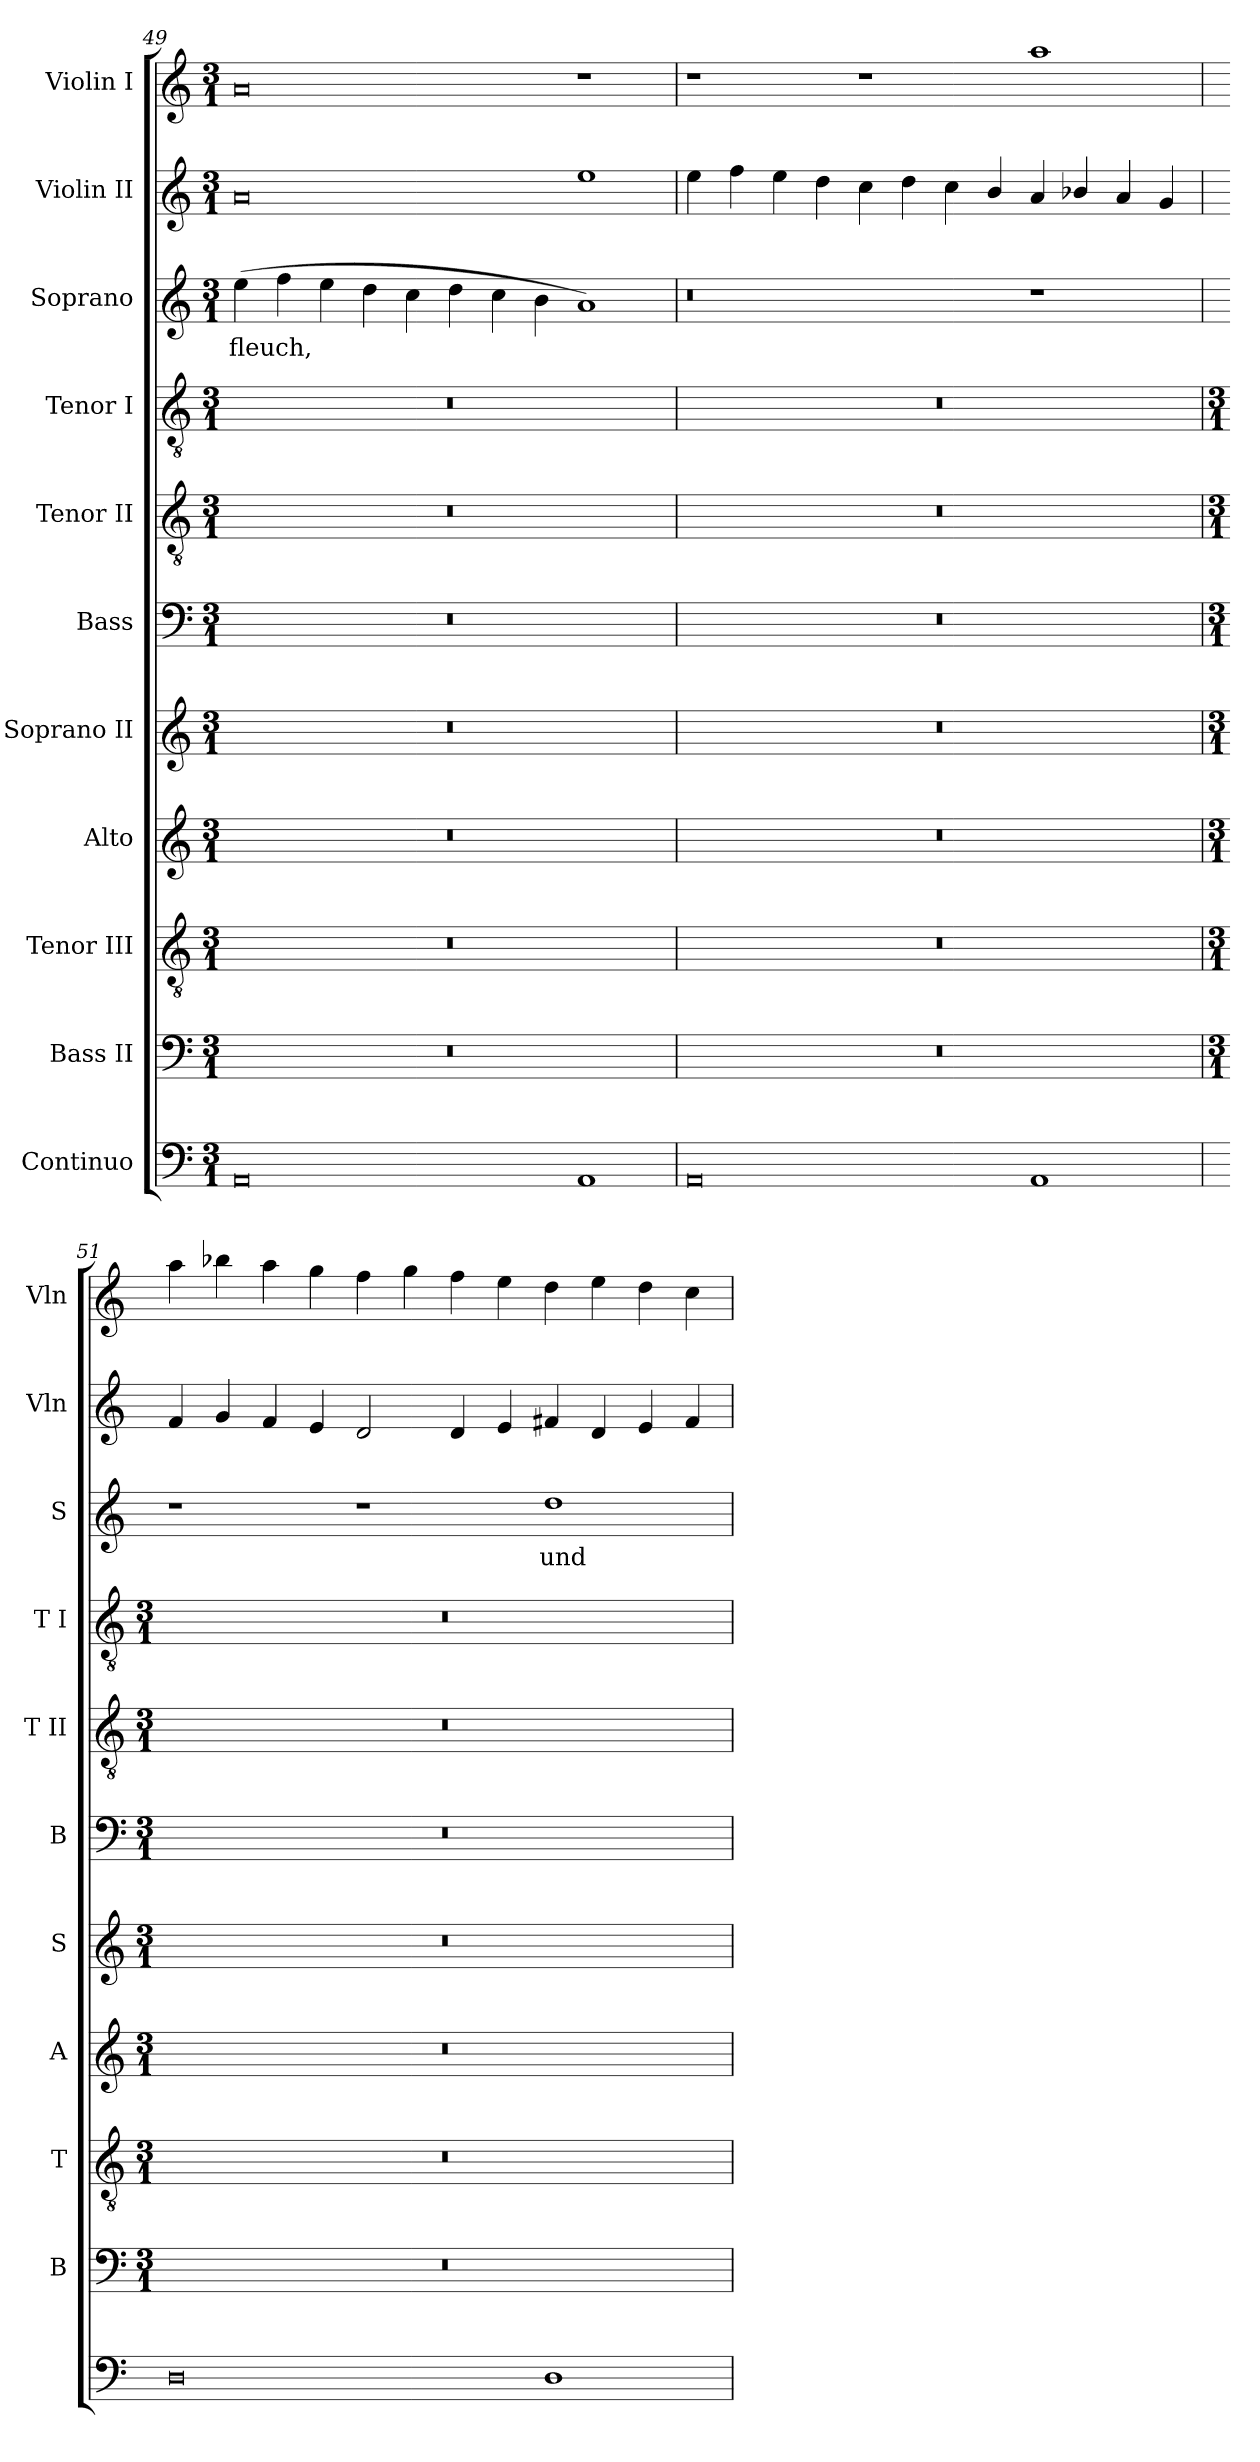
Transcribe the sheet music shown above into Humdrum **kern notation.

**kern	**kern	**kern	**kern	**kern	**kern	**kern	**kern	**kern	**text	**kern	**kern
*part11	*part10	*part9	*part8	*part7	*part6	*part5	*part4	*part3	*part3	*part2	*part1
*staff11	*staff10	*staff9	*staff8	*staff7	*staff6	*staff5	*staff4	*staff3	*staff3	*staff2	*staff1
*I"Continuo	*I"Bass II	*I"Tenor III	*I"Alto	*I"Soprano II	*I"Bass	*I"Tenor II	*I"Tenor I	*I"Soprano	*	*I"Violin II	*I"Violin I
*	*I'B	*I'T	*I'A	*I'S	*I'B	*I'T II	*I'T I	*I'S	*	*I'Vln	*I'Vln
*clefF4	*clefF4	*clefGv2	*clefG2	*clefG2	*clefF4	*clefGv2	*clefGv2	*clefG2	*	*clefG2	*clefG2
*k[]	*k[]	*k[]	*k[]	*k[]	*k[]	*k[]	*k[]	*k[]	*	*k[]	*k[]
*C:	*C:	*C:	*C:	*C:	*C:	*C:	*C:	*C:	*	*C:	*C:
*M3/1	*M3/1	*M3/1	*M3/1	*M3/1	*M3/1	*M3/1	*M3/1	*M3/1	*	*M3/1	*M3/1
=49	=49	=49	=49	=49	=49	=49	=49	=49	=49	=49	=49
!	!	!	!	!	!	!	!	!	!LO:LY:b	!	!
0AA	0.r	0.r	0.r	0.r	0.r	0.r	0.r	(>4ee	fleuch,	0a	0a
.	.	.	.	.	.	.	.	4ff	.	.	.
.	.	.	.	.	.	.	.	4ee	.	.	.
.	.	.	.	.	.	.	.	4dd	.	.	.
.	.	.	.	.	.	.	.	4cc	.	.	.
.	.	.	.	.	.	.	.	4dd	.	.	.
.	.	.	.	.	.	.	.	4cc	.	.	.
.	.	.	.	.	.	.	.	4b	.	.	.
1AA	.	.	.	.	.	.	.	1a)	.	1ee	1r
=50	=50	=50	=50	=50	=50	=50	=50	=50	=50	=50	=50
0AA	0.r	0.r	0.r	0.r	0.r	0.r	0.r	0r	.	4ee	1r
.	.	.	.	.	.	.	.	.	.	4ff	.
.	.	.	.	.	.	.	.	.	.	4ee	.
.	.	.	.	.	.	.	.	.	.	4dd	.
.	.	.	.	.	.	.	.	.	.	4cc	1r
.	.	.	.	.	.	.	.	.	.	4dd	.
.	.	.	.	.	.	.	.	.	.	4cc	.
.	.	.	.	.	.	.	.	.	.	4b/	.
1AA	.	.	.	.	.	.	.	1r	.	4a	1aa
.	.	.	.	.	.	.	.	.	.	4b-X/	.
.	.	.	.	.	.	.	.	.	.	4a	.
.	.	.	.	.	.	.	.	.	.	4g	.
!!LO:LB:g=z
=51	=51	=51	=51	=51	=51	=51	=51	=51	=51	=51	=51
*	*M3/1	*M3/1	*M3/1	*M3/1	*M3/1	*M3/1	*M3/1	*	*	*	*
0D	0.r	0.r	0.r	0.r	0.r	0.r	0.r	1r	.	4f	4aa
.	.	.	.	.	.	.	.	.	.	4g	4bb-X
.	.	.	.	.	.	.	.	.	.	4f	4aa
.	.	.	.	.	.	.	.	.	.	4e	4gg
.	.	.	.	.	.	.	.	1r	.	2d	4ff
.	.	.	.	.	.	.	.	.	.	.	4gg
.	.	.	.	.	.	.	.	.	.	4d	4ff
.	.	.	.	.	.	.	.	.	.	4e	4ee
!	!	!	!	!	!	!	!	!	!LO:LY:b	!	!
1D	.	.	.	.	.	.	.	1dd	und	4f#X	4dd
.	.	.	.	.	.	.	.	.	.	4d	4ee
.	.	.	.	.	.	.	.	.	.	4e	4dd
.	.	.	.	.	.	.	.	.	.	4f#	4cc
=	=	=	=	=	=	=	=	=	=	=	=
*-	*-	*-	*-	*-	*-	*-	*-	*-	*-	*-	*-
